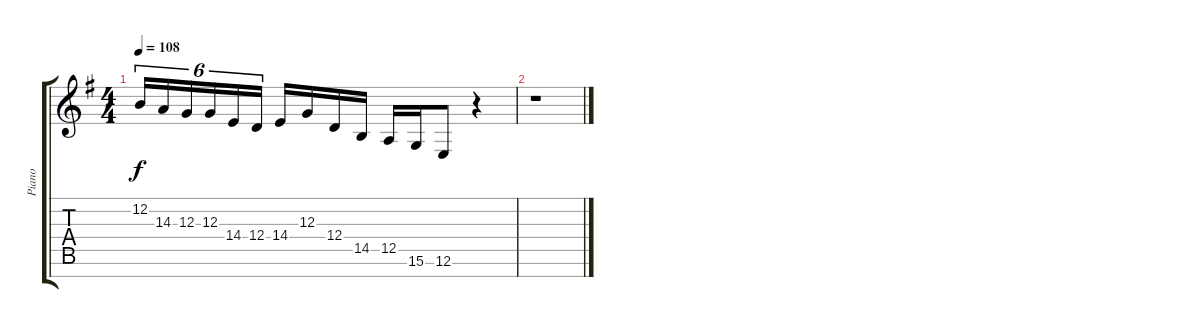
\track ("Piano" "Piano") {instrument brightacousticpiano}
\staff {score tabs}
\tuning (E4 B3 G3 D3 A2 E2 B1) {hide}
\ts (4 4)
\tempo 108
\clef g2
\ks eminor
12.2.16{tu (6 4) dy f} 14.3.16{tu (6 4)} 12.3.16{tu (6 4)} 12.3.16{tu (6 4)} 14.4.16{tu (6 4)} 12.4.16{tu (6 4)} 14.4.16 12.3.16 12.4.16 14.5.16 12.5.16 15.6.16 12.6.8 r.4 |
r.1
